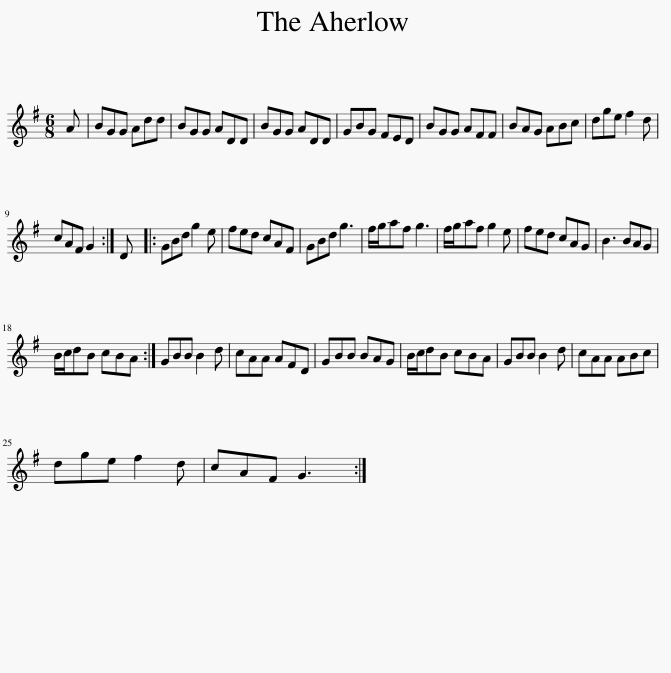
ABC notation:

X:1
L:1/8
M:6/8
I:linebreak $
K:G
V:1 treble
V:1
 A | BGG Add | BGG ADD | BGG ADD | GBG FED | %5
 BGG AFF | BAG ABc | dge f2 d |$ cAF G2 :| D |: %10
 GBd g2 e | fed cAF | GBd g3 | f/g/af g3 | f/g/af g2 e | %15
 fed cAG | B3 BAG |$ B/c/dB cBA :| GBB B2 d | cAA AFD | %20
 GBB BAG | B/c/dB cBA | GBB B2 d | cAA ABc |$ dge f2 d | %25
 cAF G3 :| %26
